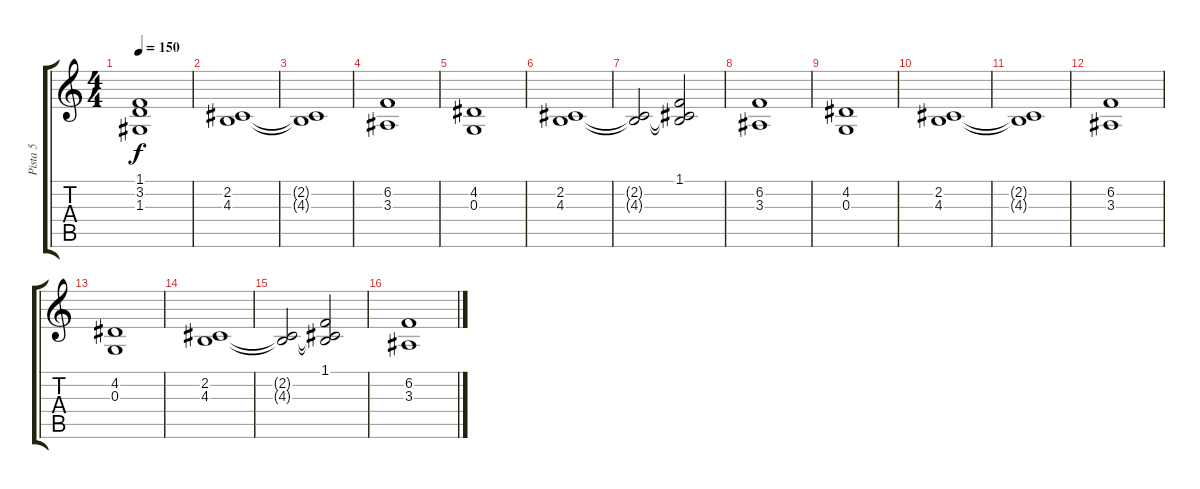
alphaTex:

\track ("Pista 5" "Pista 5") {instrument stringensemble1}
\staff {score tabs}
\tuning (E4 B3 G3 D3 A2 E2) {hide}
\ts (4 4)
\tempo 150
\clef g2
\ks c
(1.1 3.2 1.3).1{dy f} |
(2.2 4.3).1 |
(2.2{t} 4.3{t}).1 |
(6.2 3.3).1 |
(4.2 0.3).1 |
(2.2 4.3).1 |
(2.2{t} 4.3{t}).2 (1.1 2.2{t} 4.3{t}).2 |
(6.2 3.3).1 |
(4.2 0.3).1 |
(2.2 4.3).1 |
(2.2{t} 4.3{t}).1 |
(6.2 3.3).1 |
(4.2 0.3).1 |
(2.2 4.3).1 |
(2.2{t} 4.3{t}).2 (1.1 2.2{t} 4.3{t}).2 |
(6.2 3.3).1
